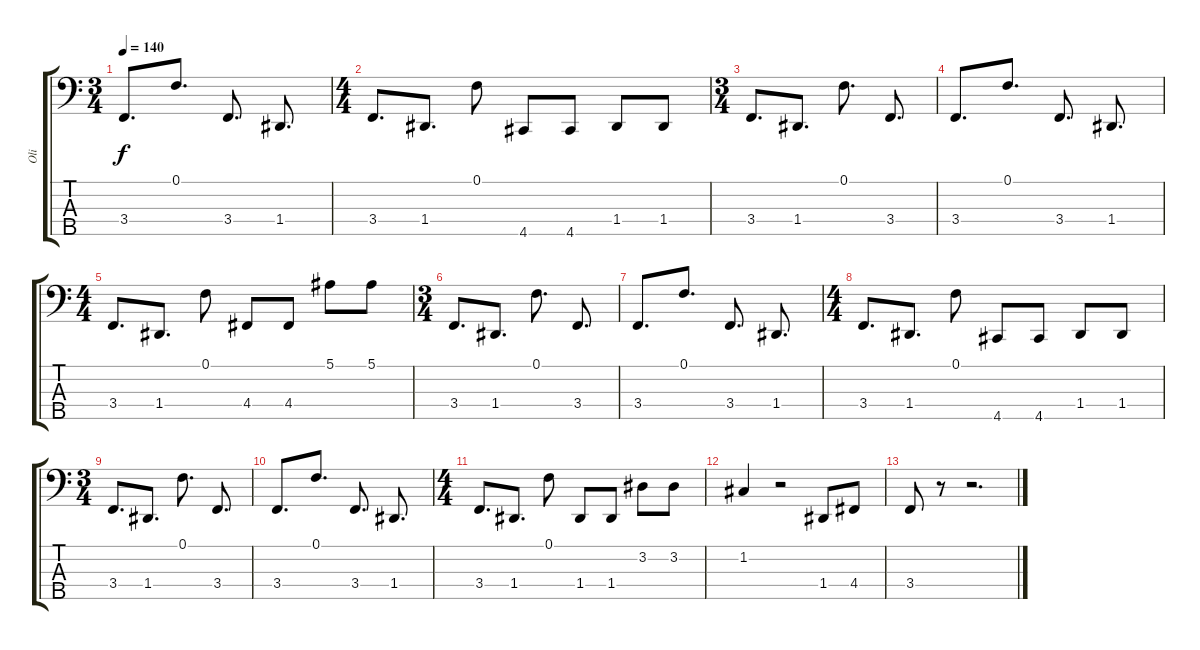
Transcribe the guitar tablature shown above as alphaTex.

\track ("Oli" "Oli") {solo instrument electricbasspick}
\staff {score tabs}
\tuning (F2 C2 G1 D1 A0) {hide}
\ts (3 4)
\tempo 140
\clef f4
\ks c
3.4.8{d dy f} 0.1.8{d} 3.4.8{d} 1.4.8{d} |
\ts (4 4)
3.4.8{d} 1.4.8{d} 0.1.8 4.5.8 4.5.8 1.4.8 1.4.8 |
\ts (3 4)
3.4.8{d} 1.4.8{d} 0.1.8{d} 3.4.8{d} |
3.4.8{d} 0.1.8{d} 3.4.8{d} 1.4.8{d} |
\ts (4 4)
3.4.8{d} 1.4.8{d} 0.1.8 4.4.8 4.4.8 5.1.8 5.1.8 |
\ts (3 4)
3.4.8{d} 1.4.8{d} 0.1.8{d} 3.4.8{d} |
3.4.8{d} 0.1.8{d} 3.4.8{d} 1.4.8{d} |
\ts (4 4)
3.4.8{d} 1.4.8{d} 0.1.8 4.5.8 4.5.8 1.4.8 1.4.8 |
\ts (3 4)
3.4.8{d} 1.4.8{d} 0.1.8{d} 3.4.8{d} |
3.4.8{d} 0.1.8{d} 3.4.8{d} 1.4.8{d} |
\ts (4 4)
3.4.8{d} 1.4.8{d} 0.1.8 1.4.8 1.4.8 3.2.8 3.2.8 |
1.2.4 r.2 1.4.8 4.4.8 |
3.4.8 r.8 r.2{d}
